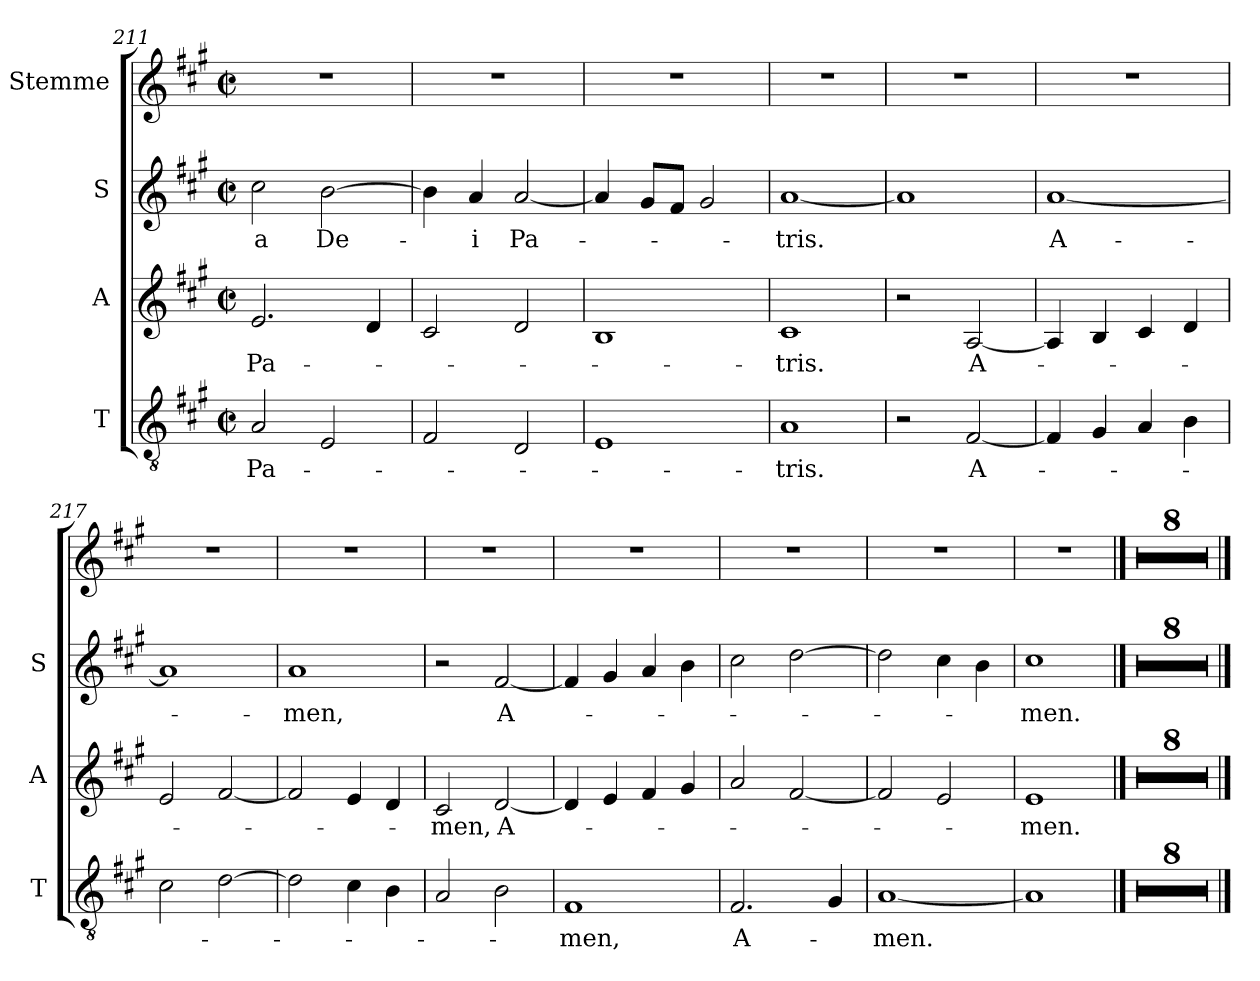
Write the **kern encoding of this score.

**kern	**text	**kern	**text	**kern	**text	**kern
*part4	*part4	*part3	*part3	*part2	*part2	*part1
*staff4	*staff4	*staff3	*staff3	*staff2	*staff2	*staff1
*I"T	*	*I"A	*	*I"S	*	*I"Stemme
*I'T	*	*I'A	*	*I'S	*	*
*clefGv2	*	*clefG2	*	*clefG2	*	*clefG2
*k[f#c#g#]	*	*k[f#c#g#]	*	*k[f#c#g#]	*	*k[f#c#g#]
*M2/2	*	*M2/2	*	*M2/2	*	*M2/2
*met(c|)	*	*met(c|)	*	*met(c|)	*	*met(c|)
=211	=211	=211	=211	=211	=211	=211
!	!LO:LY:b	!	!LO:LY:b	!	!LO:LY:b	!
2A/	Pa-	2.e/	Pa-	2cc#\	-a	1r
!	!	!	!	!	!LO:LY:b	!
2E/	.	.	.	[2b\	De-	.
.	.	4d/	.	.	.	.
=212	=212	=212	=212	=212	=212	=212
2F#/	.	2c#/	.	4b\]	.	1r
!	!	!	!	!	!LO:LY:b	!
.	.	.	.	4a/	-i	.
!	!	!	!	!	!LO:LY:b	!
2D/	.	2d/	.	[2a/	Pa-	.
=213	=213	=213	=213	=213	=213	=213
1E	.	1B	.	4a/]	.	1r
.	.	.	.	8g#/L	.	.
.	.	.	.	8f#/J	.	.
.	.	.	.	2g#/	.	.
=214	=214	=214	=214	=214	=214	=214
!	!LO:LY:b	!	!LO:LY:b	!	!LO:LY:b	!
1A	-tris.	1c#	-tris.	[1a	-tris.	1r
=215	=215	=215	=215	=215	=215	=215
2r	.	2r	.	1a]	.	1r
!	!LO:LY:b	!	!LO:LY:b	!	!	!
[2F#/	A-	[2A/	A-	.	.	.
!!LO:LB:g=z
=216	=216	=216	=216	=216	=216	=216
!	!	!	!	!	!LO:LY:b	!
4F#/]	.	4A/]	.	[1a	A-	1r
4G#/	.	4B/	.	.	.	.
4A/	.	4c#/	.	.	.	.
4B\	.	4d/	.	.	.	.
=217	=217	=217	=217	=217	=217	=217
2c#\	.	2e/	.	1a]	.	1r
[2d\	.	[2f#/	.	.	.	.
=218	=218	=218	=218	=218	=218	=218
!	!	!	!	!	!LO:LY:b	!
2d\]	.	2f#/]	.	1a	-men,	1r
4c#\	.	4e/	.	.	.	.
4B\	.	4d/	.	.	.	.
=219	=219	=219	=219	=219	=219	=219
!	!	!	!LO:LY:b	!	!	!
2A/	.	2c#/	-men,	2r	.	1r
!	!	!	!LO:LY:b	!	!LO:LY:b	!
2B\	.	[2d/	A-	[2f#/	A-	.
=220	=220	=220	=220	=220	=220	=220
!	!LO:LY:b	!	!	!	!	!
1F#	-men,	4d/]	.	4f#/]	.	1r
.	.	4e/	.	4g#/	.	.
.	.	4f#/	.	4a/	.	.
.	.	4g#/	.	4b\	.	.
=221	=221	=221	=221	=221	=221	=221
!	!LO:LY:b	!	!	!	!	!
2.F#/	A-	2a/	.	2cc#\	.	1r
.	.	[2f#/	.	[2dd\	.	.
4G#/	.	.	.	.	.	.
=222	=222	=222	=222	=222	=222	=222
!	!LO:LY:b	!	!	!	!	!
[1A	-men.	2f#/]	.	2dd\]	.	1r
.	.	2e/	.	4cc#\	.	.
.	.	.	.	4b\	.	.
=223	=223	=223	=223	=223	=223	=223
!	!	!	!LO:LY:b	!	!LO:LY:b	!
1A]	.	1e	-men.	1cc#	-men.	1r
!!LO:PB:g=z
==224	==224	==224	==224	==224	==224	==224
1r	.	1r	.	1r	.	1r
=225	=225	=225	=225	=225	=225	=225
1r	.	1r	.	1r	.	1r
=226	=226	=226	=226	=226	=226	=226
1r	.	1r	.	1r	.	1r
=227	=227	=227	=227	=227	=227	=227
1r	.	1r	.	1r	.	1r
=228	=228	=228	=228	=228	=228	=228
1r	.	1r	.	1r	.	1r
=229	=229	=229	=229	=229	=229	=229
1r	.	1r	.	1r	.	1r
=230	=230	=230	=230	=230	=230	=230
1r	.	1r	.	1r	.	1r
=231	=231	=231	=231	=231	=231	=231
1r	.	1r	.	1r	.	1r
==	==	==	==	==	==	==
*-	*-	*-	*-	*-	*-	*-
